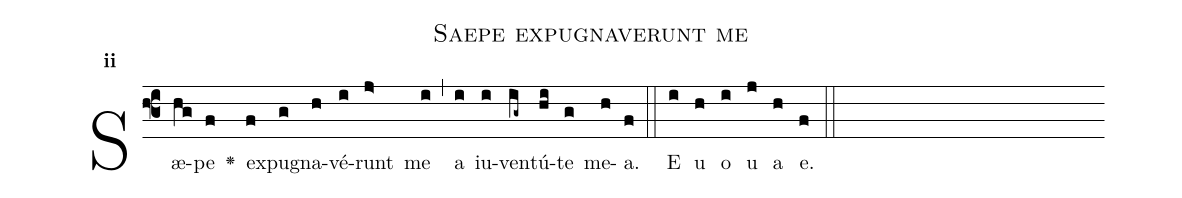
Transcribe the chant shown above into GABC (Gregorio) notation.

name:Saepe expugnaverunt me;
office-part:Antiphona;
mode:2;
%%
initial-style: 1;
name: Saepe expugnaverunt me;
book: Antiphonae & Responsoria/Tomus III, p. 106;
occasion: Psalterium Hebdomada IV Feria V;
office-part: Hora media Ant 3;
user-notes: ;
commentary: ;
annotation: 2*d;
centering-scheme: english;
fontsize: 12;
font: OFLSortsMillGoudy;
height: 11;
width: 4.5;
%%
(f3)Sæ(hg)pe(f) <v>\greheightstar</v>() ex(f)pu(g)gna(h)vé(i)runt(j>) me(i) (,) a(i) iu(i)ven(ig~)tú(hi)te(g) me(h)a.(f) (::)
E(i) u(h) o(i) u(j) a(h) e.(f) (::)
